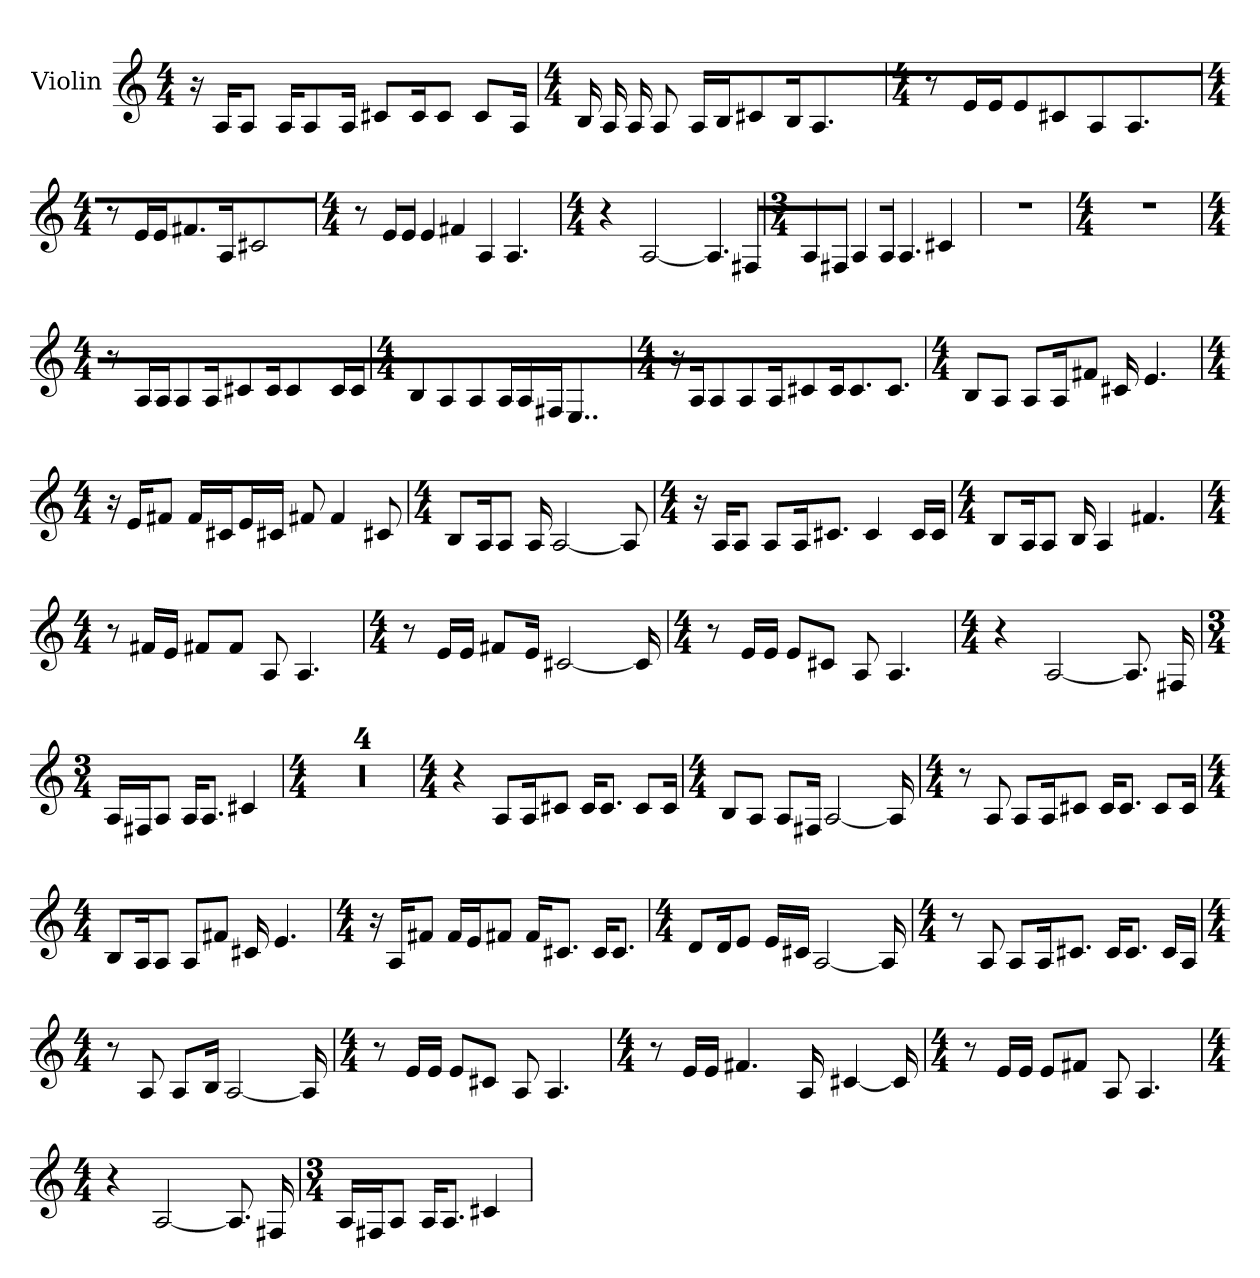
**kern
*part1
*staff1
*I"Violin
*I'Vln
*M4/4
=
16r
16AKL
8AJ
16AKL
8A
16AJk
8c#XL
16c#K
8c#J
8c#L
16AJk
=
*M4/4
16BLL
16AJ
16AL
8AJ
16ALL
16B
8c#XJ
16B
4.A
=
*M4/4
8r
16eLL
16eJJ
8eL
8c#XJ
8A
4.A
=
*M4/4
8r
16eLL
16eJJ
8.f#XL
16AJk
2c#X
=
*M4/4
8r
16eLL
16eJJ
8eL
8f#XJ
8A
4.A
=
*M4/4
4r
[2A
8.A]
16F#X
=
*M3/4
16ALL
16F#XJ
8AJ
16AKL
8.AJ
4c#X
=
2.r
=
*M4/4
1r
=
*M4/4
8r
16ALL
16AJJ
8AL
16AK
8c#XJ
16c#
4c#
16c#LL
16c#JJ
=
*M4/4
8BL
8AJ
8AL
16AL
16AJJ
16F#X
4..E
=
*M4/4
16r
16AKL
8AJ
8AL
16AK
8c#XJ
16c#KL
8.c#J
8.c#J
=
*M4/4
8BL
8AJ
8AL
16AK
8f#XJ
16c#X
4.e
=
*M4/4
16r
16eKL
8f#XJ
16f#LL
16c#XJ
16eL
16c#XJJ
8f#X
4f#
8c#X
=
*M4/4
8BL
16AK
8AJ
16A
[2A
8A]
=
*M4/4
16r
16AKL
8AJ
8AL
16AK
8.c#XJ
4c#
16c#LL
16c#JJ
=
*M4/4
8BL
16AK
8AJ
16B
4A
4.f#X
=
*M4/4
8r
16f#XLL
16eJJ
8f#XL
8f#J
8A
4.A
=
*M4/4
8r
16eLL
16eJJ
8f#XL
16eJk
[2c#X
16c#]
=
*M4/4
8r
16eLL
16eJJ
8eL
8c#XJ
8A
4.A
=
*M4/4
4r
[2A
8.A]
16F#X
=
*M3/4
16ALL
16F#XJ
8AJ
16AKL
8.AJ
4c#X
=
*M4/4
1r
=
*M4/4
1r
=
*M4/4
1r
=
*M4/4
1r
=
*M4/4
4r
8AL
16AK
8c#XJ
16c#KL
8.c#J
8c#L
16c#Jk
=
*M4/4
8BL
8AJ
8AL
16F#XJk
[2A
16A]
=
*M4/4
8r
8A
8AL
16AK
8c#XJ
16c#KL
8.c#J
8c#L
16c#Jk
=
*M4/4
8BL
16AK
8AJ
8AL
8f#XJ
16c#X
4.e
=
*M4/4
16r
16AKL
8f#XJ
16f#LL
16eJ
8f#XJ
16f#KL
8.c#XJ
16c#KL
8.c#J
=
*M4/4
8dL
16dK
8eJ
16eLL
16c#XJJ
[2A
16A]
=
*M4/4
8r
8A
8AL
16AK
8.c#XJ
16c#KL
8.c#J
16c#LL
16AJJ
=
*M4/4
8r
8A
8AL
16BJk
[2A
16A]
=
*M4/4
8r
16eLL
16eJJ
8eL
8c#XJ
8A
4.A
=
*M4/4
8r
16eLL
16eJJ
4.f#X
16A
[4c#X
16c#]
=
*M4/4
8r
16eLL
16eJJ
8eL
8f#XJ
8A
4.A
=
*M4/4
4r
[2A
8.A]
16F#X
=
*M3/4
16ALL
16F#XJ
8AJ
16AKL
8.AJ
4c#X
=
*-
